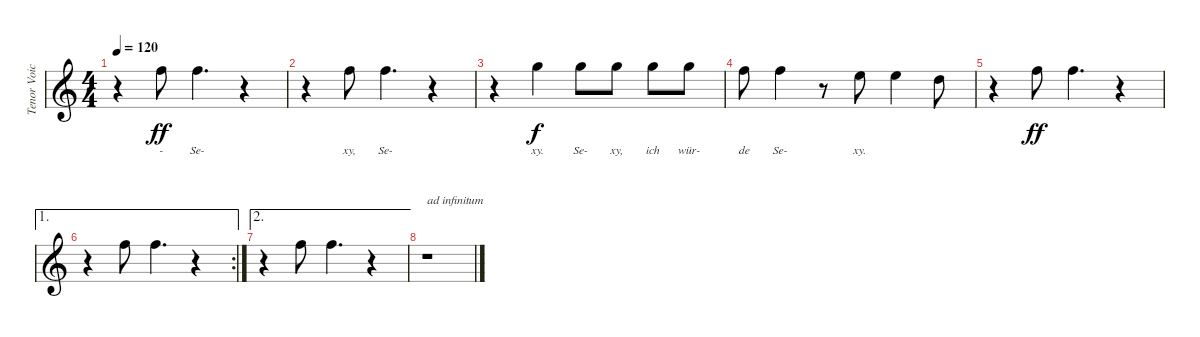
\track ("Tenor Voice" "Tenor Voic") {instrument voiceoohs}
\staff {score}
\tuning (E4 B3 G3 D3 A2 E2 B1) {hide}
\ts (4 4)
\tempo 120
\clef g2
\ks c
r.4{dy f} 13.1.8{lyrics (0 "-") lyrics (1 "") lyrics (2 "") lyrics (3 "") lyrics (4 "") dy ff} 13.1.4{d lyrics (0 "Se-") lyrics (1 "") lyrics (2 "") lyrics (3 "") lyrics (4 "")} r.4 |
r.4 13.1.8{lyrics (0 "xy,") lyrics (1 "") lyrics (2 "") lyrics (3 "") lyrics (4 "")} 13.1.4{d lyrics (0 "Se-") lyrics (1 "") lyrics (2 "") lyrics (3 "") lyrics (4 "")} r.4 |
r.4 15.1.4{lyrics (0 "xy.") lyrics (1 "") lyrics (2 "") lyrics (3 "") lyrics (4 "") dy f} 15.1.8{lyrics (0 "Se-") lyrics (1 "") lyrics (2 "") lyrics (3 "") lyrics (4 "")} 15.1.8{lyrics (0 "xy,") lyrics (1 "") lyrics (2 "") lyrics (3 "") lyrics (4 "")} 15.1.8{lyrics (0 "ich") lyrics (1 "") lyrics (2 "") lyrics (3 "") lyrics (4 "")} 15.1.8{lyrics (0 "wür-") lyrics (1 "") lyrics (2 "") lyrics (3 "") lyrics (4 "")} |
13.1.8{lyrics (0 "de") lyrics (1 "") lyrics (2 "") lyrics (3 "") lyrics (4 "")} 13.1.4{lyrics (0 "Se-") lyrics (1 "") lyrics (2 "") lyrics (3 "") lyrics (4 "")} r.8 12.1.8{lyrics (0 "xy.") lyrics (1 "") lyrics (2 "") lyrics (3 "") lyrics (4 "")} 12.1.4 10.1.8 |
r.4 13.1.8{dy ff} 13.1.4{d} r.4 |
\ae 1
\rc 2
r.4 13.1.8 13.1.4{d} r.4 |
\ae 2
r.4 13.1.8 13.1.4{d} r.4 |
r.1{txt "ad infinitum"}
